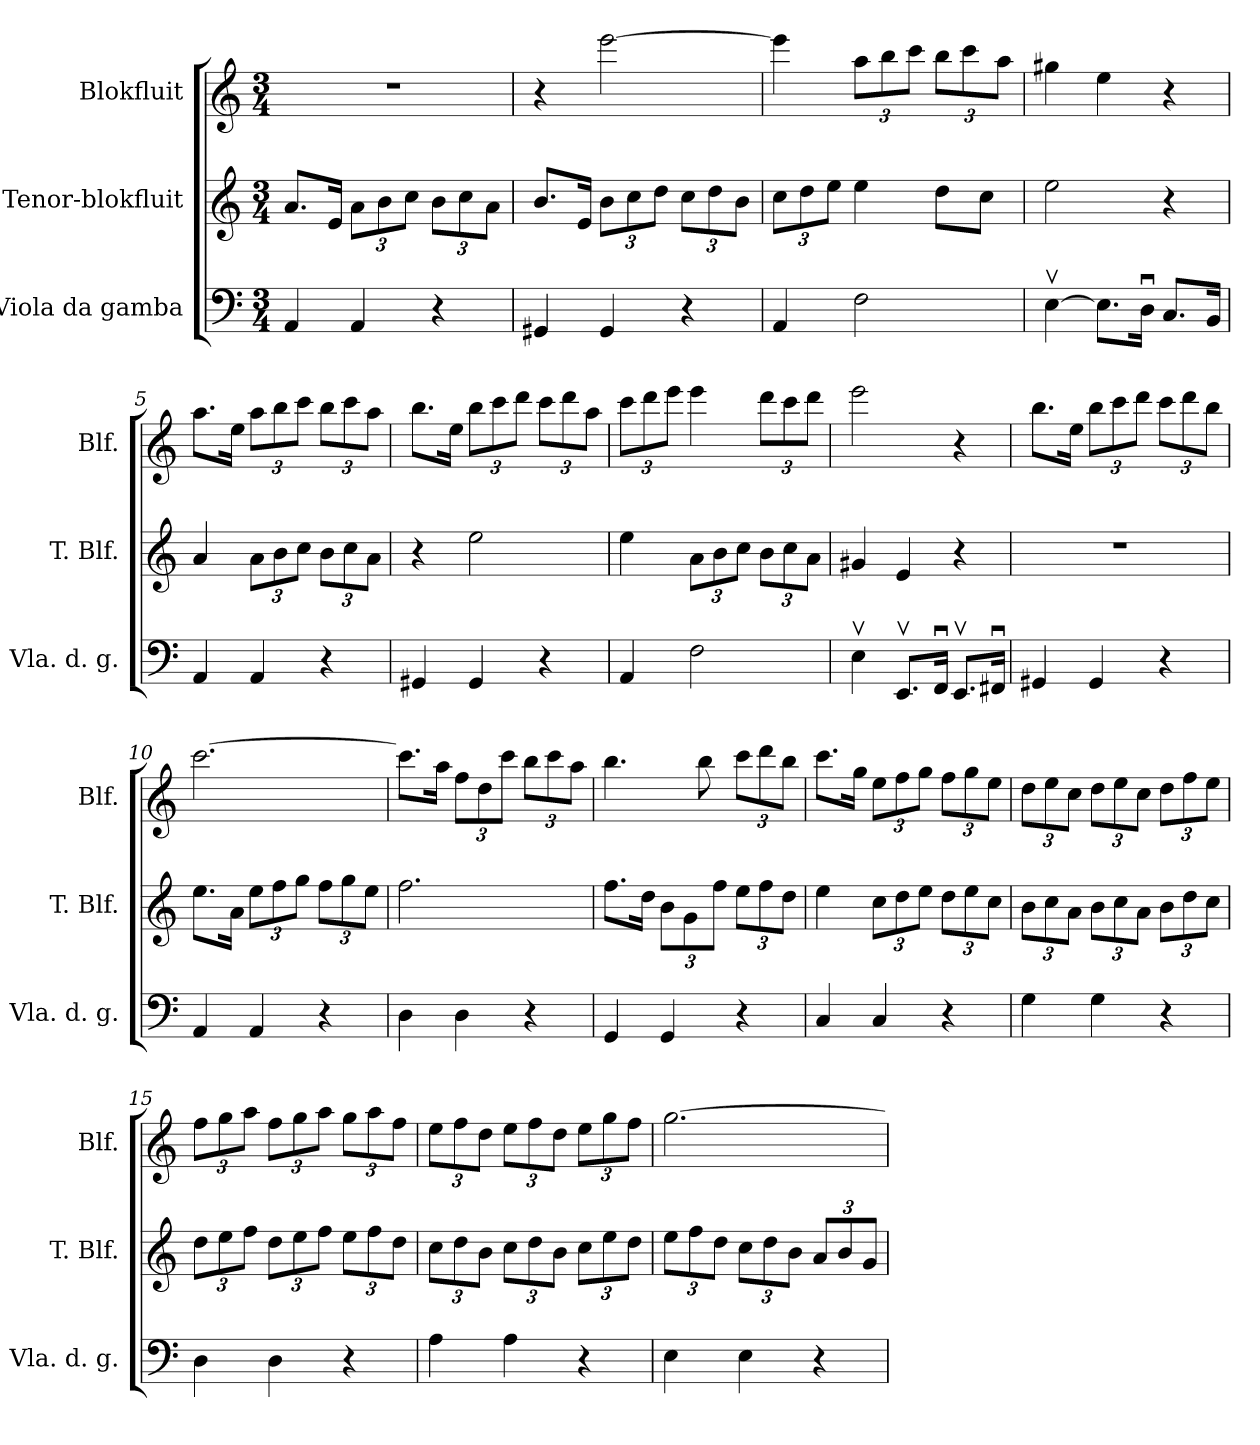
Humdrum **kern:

**kern	**kern	**kern
*part3	*part2	*part1
*staff3	*staff2	*staff1
*I"Viola da gamba	*I"Tenor-blokfluit	*I"Blokfluit
*I'Vla. d. g.	*I'T. Blf.	*I'Blf.
*clefF4	*clefG2	*clefG2
*k[]	*k[]	*k[]
*M3/4	*M3/4	*M3/4
=1	=1	=1
4AA/	8.a/L	2.r
.	16e/Jk	.
*	*Xbrackettup	*
4AA/	12a\L	.
.	12b\	.
.	12cc\J	.
4r	12b\L	.
.	12cc\	.
.	12a\J	.
=2	=2	=2
4GG#X/	8.b/L	4r
.	16e/Jk	.
4GG#/	12b\L	[2eee\
.	12cc\	.
.	12dd\J	.
4r	12cc\L	.
.	12dd\	.
.	12b\J	.
=3	=3	=3
4AA/	12cc\L	4eee\]
.	12dd\	.
.	12ee\J	.
*	*	*Xbrackettup
2F\	4ee\	12aa\L
.	.	12bb\
.	.	12ccc\J
.	8dd\L	12bb\L
.	.	12ccc\
.	8cc\J	.
.	.	12aa\J
=4	=4	=4
[4Ev\	2ee\	4gg#X\
8.E\L]	.	4ee\
16Du\Jk	.	.
8.C/L	4r	4r
16BB/Jk	.	.
!!LO:LB:g=z
=5	=5	=5
4AA/	4a/	8.aa\L
.	.	16ee\Jk
4AA/	12a\L	12aa\L
.	12b\	12bb\
.	12cc\J	12ccc\J
4r	12b\L	12bb\L
.	12cc\	12ccc\
.	12a\J	12aa\J
=6	=6	=6
4GG#X/	4r	8.bb\L
.	.	16ee\Jk
4GG#/	2ee\	12bb\L
.	.	12ccc\
.	.	12ddd\J
4r	.	12ccc\L
.	.	12ddd\
.	.	12aa\J
=7	=7	=7
4AA/	4ee\	12ccc\L
.	.	12ddd\
.	.	12eee\J
2F\	12a\L	4eee\
.	12b\	.
.	12cc\J	.
.	12b\L	12ddd\L
.	12cc\	12ccc\
.	12a\J	12ddd\J
=8	=8	=8
4Ev\	4g#X/	2eee\
8.EEv/L	4e/	.
16FFu/Jk	.	.
8.EEv/L	4r	4r
16FF#Xu/Jk	.	.
!!LO:LB:g=z
=9	=9	=9
4GG#X/	2.r	8.bb\L
.	.	16ee\Jk
4GG#/	.	12bb\L
.	.	12ccc\
.	.	12ddd\J
4r	.	12ccc\L
.	.	12ddd\
.	.	12bb\J
=10	=10	=10
4AA/	8.ee\L	[2.ccc\
.	16a\Jk	.
4AA/	12ee\L	.
.	12ff\	.
.	12gg\J	.
4r	12ff\L	.
.	12gg\	.
.	12ee\J	.
=11	=11	=11
4D\	2.ff\	8.ccc\L]
.	.	16aa\Jk
4D\	.	12ff\L
.	.	12dd\
.	.	12ccc\J
4r	.	12bb\L
.	.	12ccc\
.	.	12aa\J
=12	=12	=12
4GG/	8.ff\L	4.bb\
.	16dd\Jk	.
4GG/	12b\L	.
.	12g\	.
.	.	8bb\
.	12ff\J	.
4r	12ee\L	12ccc\L
.	12ff\	12ddd\
.	12dd\J	12bb\J
!!LO:LB:g=z
=13	=13	=13
4C/	4ee\	8.ccc\L
.	.	16gg\Jk
4C/	12cc\L	12ee\L
.	12dd\	12ff\
.	12ee\J	12gg\J
4r	12dd\L	12ff\L
.	12ee\	12gg\
.	12cc\J	12ee\J
=14	=14	=14
4G\	12b\L	12dd\L
.	12cc\	12ee\
.	12a\J	12cc\J
4G\	12b\L	12dd\L
.	12cc\	12ee\
.	12a\J	12cc\J
4r	12b\L	12dd\L
.	12dd\	12ff\
.	12cc\J	12ee\J
=15	=15	=15
4D\	12dd\L	12ff\L
.	12ee\	12gg\
.	12ff\J	12aa\J
4D\	12dd\L	12ff\L
.	12ee\	12gg\
.	12ff\J	12aa\J
4r	12ee\L	12gg\L
.	12ff\	12aa\
.	12dd\J	12ff\J
=16	=16	=16
4A\	12cc\L	12ee\L
.	12dd\	12ff\
.	12b\J	12dd\J
4A\	12cc\L	12ee\L
.	12dd\	12ff\
.	12b\J	12dd\J
4r	12cc\L	12ee\L
.	12ee\	12gg\
.	12dd\J	12ff\J
!!LO:PB:g=z
=17	=17	=17
4E\	12ee\L	[2.gg\
.	12ff\	.
.	12dd\J	.
4E\	12cc\L	.
.	12dd\	.
.	12b\J	.
4r	12a/L	.
.	12b/	.
.	12g/J	.
=	=	=
*-	*-	*-
